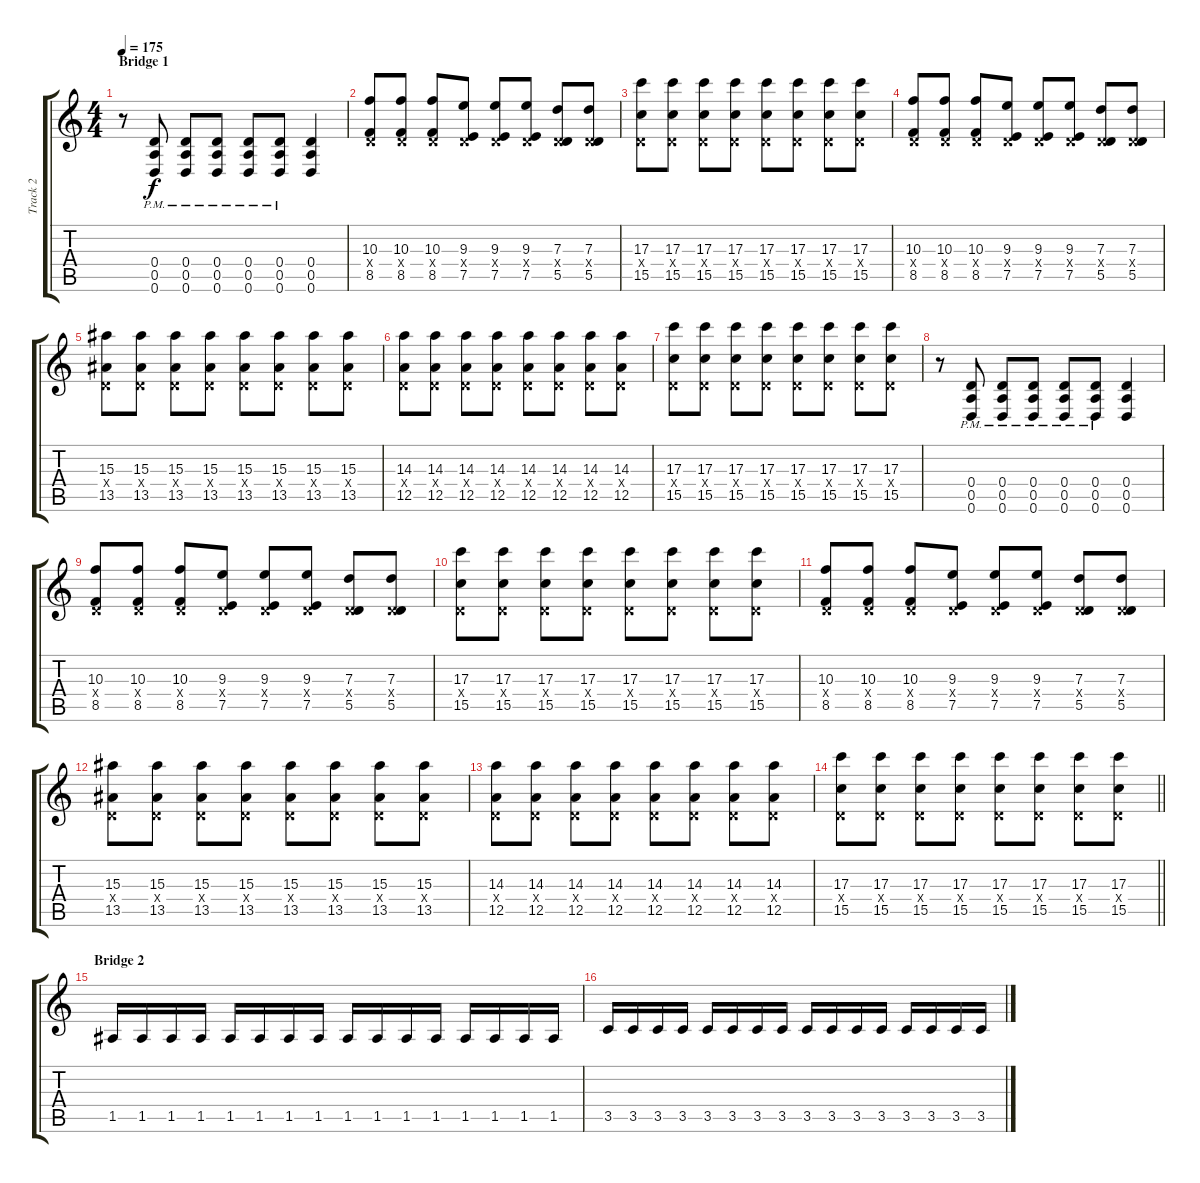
\track ("Track 2" "Track 2") {instrument distortionguitar}
\staff {score tabs}
\tuning (E4 B3 G3 D3 A2 D2) {hide}
\ts (4 4)
\section ("" "Bridge 1")
\tempo 175
\clef g2
\ks c
r.8{dy f} (0.4{pm} 0.5{pm} 0.6{pm}).8 (0.4{pm} 0.5{pm} 0.6{pm}).8 (0.4{pm} 0.5{pm} 0.6{pm}).8 (0.4{pm} 0.5{pm} 0.6{pm}).8 (0.4{pm} 0.5{pm} 0.6{pm}).8 (0.4 0.5 0.6).4 |
(10.3 0.4{x} 8.5).8 (10.3 0.4{x} 8.5).8 (10.3 0.4{x} 8.5).8 (9.3 0.4{x} 7.5).8 (9.3 0.4{x} 7.5).8 (9.3 0.4{x} 7.5).8 (7.3 0.4{x} 5.5).8 (7.3 0.4{x} 5.5).8 |
(17.3 0.4{x} 15.5).8 (17.3 0.4{x} 15.5).8 (17.3 0.4{x} 15.5).8 (17.3 0.4{x} 15.5).8 (17.3 0.4{x} 15.5).8 (17.3 0.4{x} 15.5).8 (17.3 0.4{x} 15.5).8 (17.3 0.4{x} 15.5).8 |
(10.3 0.4{x} 8.5).8 (10.3 0.4{x} 8.5).8 (10.3 0.4{x} 8.5).8 (9.3 0.4{x} 7.5).8 (9.3 0.4{x} 7.5).8 (9.3 0.4{x} 7.5).8 (7.3 0.4{x} 5.5).8 (7.3 0.4{x} 5.5).8 |
(15.3 0.4{x} 13.5).8 (15.3 0.4{x} 13.5).8 (15.3 0.4{x} 13.5).8 (15.3 0.4{x} 13.5).8 (15.3 0.4{x} 13.5).8 (15.3 0.4{x} 13.5).8 (15.3 0.4{x} 13.5).8 (15.3 0.4{x} 13.5).8 |
(14.3 0.4{x} 12.5).8 (14.3 0.4{x} 12.5).8 (14.3 0.4{x} 12.5).8 (14.3 0.4{x} 12.5).8 (14.3 0.4{x} 12.5).8 (14.3 0.4{x} 12.5).8 (14.3 0.4{x} 12.5).8 (14.3 0.4{x} 12.5).8 |
(17.3 0.4{x} 15.5).8 (17.3 0.4{x} 15.5).8 (17.3 0.4{x} 15.5).8 (17.3 0.4{x} 15.5).8 (17.3 0.4{x} 15.5).8 (17.3 0.4{x} 15.5).8 (17.3 0.4{x} 15.5).8 (17.3 0.4{x} 15.5).8 |
r.8 (0.4{pm} 0.5{pm} 0.6{pm}).8 (0.4{pm} 0.5{pm} 0.6{pm}).8 (0.4{pm} 0.5{pm} 0.6{pm}).8 (0.4{pm} 0.5{pm} 0.6{pm}).8 (0.4{pm} 0.5{pm} 0.6{pm}).8 (0.4 0.5 0.6).4 |
(10.3 0.4{x} 8.5).8 (10.3 0.4{x} 8.5).8 (10.3 0.4{x} 8.5).8 (9.3 0.4{x} 7.5).8 (9.3 0.4{x} 7.5).8 (9.3 0.4{x} 7.5).8 (7.3 0.4{x} 5.5).8 (7.3 0.4{x} 5.5).8 |
(17.3 0.4{x} 15.5).8 (17.3 0.4{x} 15.5).8 (17.3 0.4{x} 15.5).8 (17.3 0.4{x} 15.5).8 (17.3 0.4{x} 15.5).8 (17.3 0.4{x} 15.5).8 (17.3 0.4{x} 15.5).8 (17.3 0.4{x} 15.5).8 |
(10.3 0.4{x} 8.5).8 (10.3 0.4{x} 8.5).8 (10.3 0.4{x} 8.5).8 (9.3 0.4{x} 7.5).8 (9.3 0.4{x} 7.5).8 (9.3 0.4{x} 7.5).8 (7.3 0.4{x} 5.5).8 (7.3 0.4{x} 5.5).8 |
(15.3 0.4{x} 13.5).8 (15.3 0.4{x} 13.5).8 (15.3 0.4{x} 13.5).8 (15.3 0.4{x} 13.5).8 (15.3 0.4{x} 13.5).8 (15.3 0.4{x} 13.5).8 (15.3 0.4{x} 13.5).8 (15.3 0.4{x} 13.5).8 |
(14.3 0.4{x} 12.5).8 (14.3 0.4{x} 12.5).8 (14.3 0.4{x} 12.5).8 (14.3 0.4{x} 12.5).8 (14.3 0.4{x} 12.5).8 (14.3 0.4{x} 12.5).8 (14.3 0.4{x} 12.5).8 (14.3 0.4{x} 12.5).8 |
\barLineRight lightlight
(17.3 0.4{x} 15.5).8 (17.3 0.4{x} 15.5).8 (17.3 0.4{x} 15.5).8 (17.3 0.4{x} 15.5).8 (17.3 0.4{x} 15.5).8 (17.3 0.4{x} 15.5).8 (17.3 0.4{x} 15.5).8 (17.3 0.4{x} 15.5).8 |
\section ("" "Bridge 2")
1.5.16{instrument electricguitarclean} 1.5.16 1.5.16 1.5.16 1.5.16 1.5.16 1.5.16 1.5.16 1.5.16 1.5.16 1.5.16 1.5.16 1.5.16 1.5.16 1.5.16 1.5.16 |
3.5.16 3.5.16 3.5.16 3.5.16 3.5.16 3.5.16 3.5.16 3.5.16 3.5.16 3.5.16 3.5.16 3.5.16 3.5.16 3.5.16 3.5.16 3.5.16
